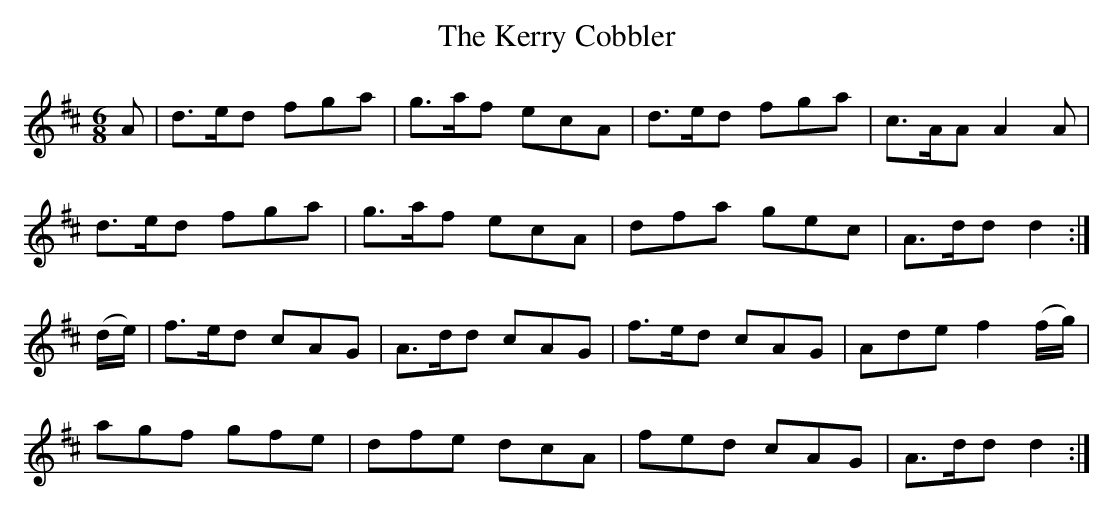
X:1
T: Kerry Cobbler, The
M:6/8
L:1/8
K:D
A|d>ed fga | g>af ecA | d>ed fga | c>AA A2A |
d>ed fga |g>af ecA | dfa gec | A>dd d2 :|
(d/e/) | f>ed cAG | A>dd cAG | f>ed cAG | Ade f2 (f/g/) |
agf gfe | dfe dcA | fed cAG | A>dd d2 :|
